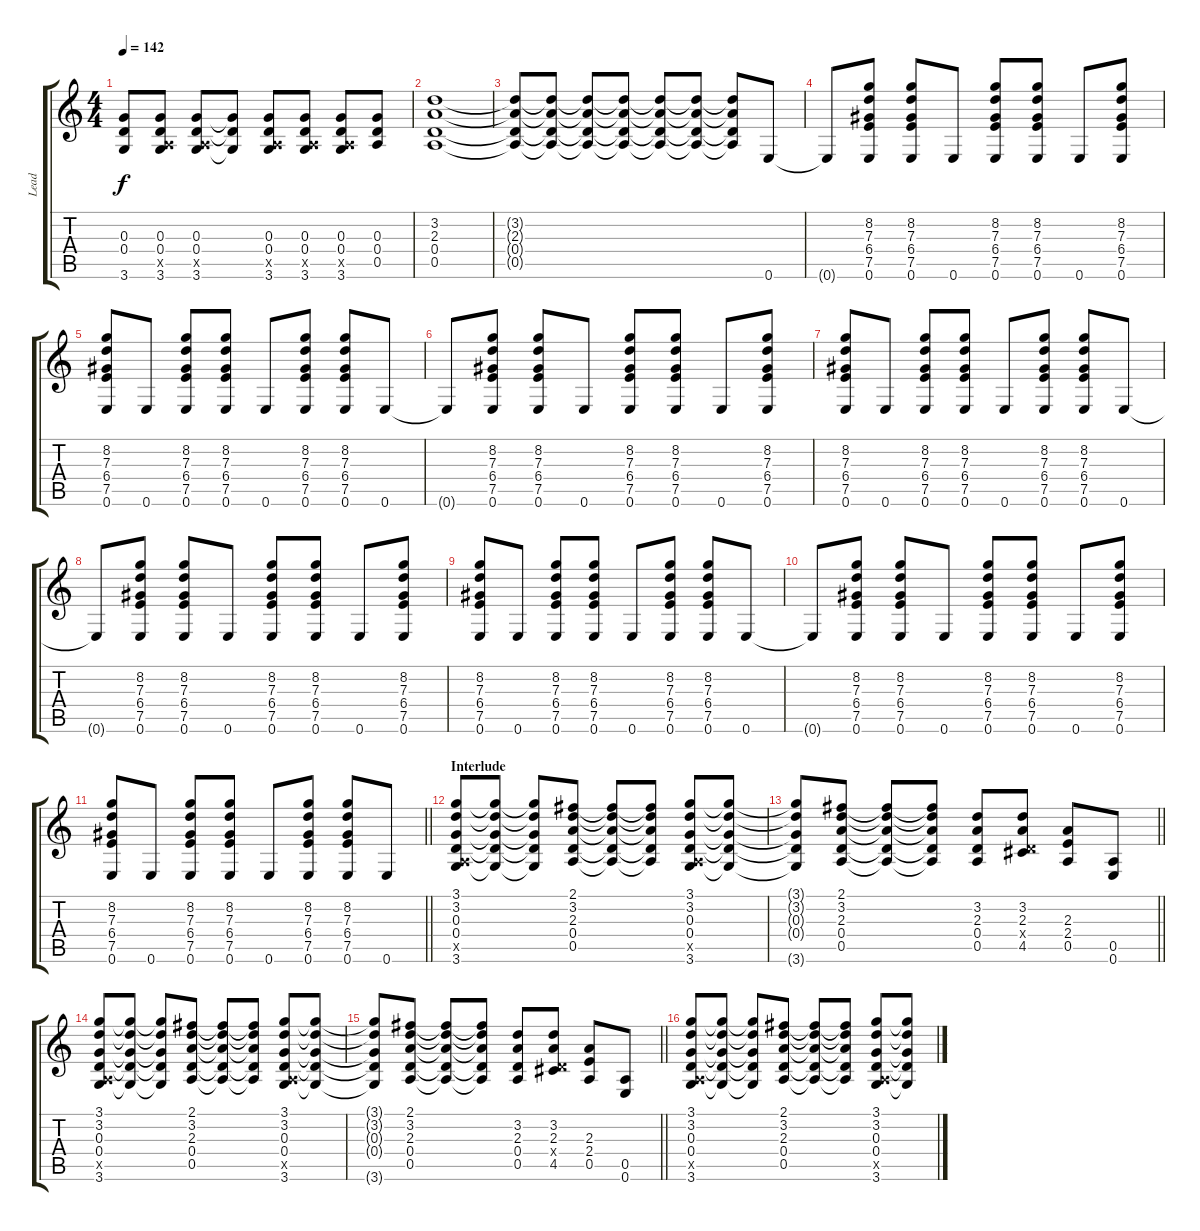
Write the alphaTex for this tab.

\track ("Lead" "Lead") {instrument distortionguitar}
\staff {score tabs}
\tuning (E4 B3 G3 D3 A2 E2) {hide}
\ts (4 4)
\tempo 142
\clef g2
\ks c
(0.3{t} 0.4{t} 3.6{t}).8{dy f} (0.3 0.4 0.5{x} 3.6).8 (0.3 0.4 0.5{x} 3.6).8 (0.3{t} 0.4{t} 3.6{t}).8 (0.3 0.4 0.5{x} 3.6).8 (0.3 0.4 0.5{x} 3.6).8 (0.3 0.4 0.5{x} 3.6).8 (0.3 0.4 0.5).8 |
(3.2 2.3 0.4 0.5).1 |
(3.2{t} 2.3{t} 0.4{t} 0.5{t}).8 (3.2{t} 2.3{t} 0.4{t} 0.5{t}).8 (3.2{t} 2.3{t} 0.4{t} 0.5{t}).8 (3.2{t} 2.3{t} 0.4{t} 0.5{t}).8 (3.2{t} 2.3{t} 0.4{t} 0.5{t}).8 (3.2{t} 2.3{t} 0.4{t} 0.5{t}).8 (3.2{t} 2.3{t} 0.4{t} 0.5{t}).8 0.6.8 |
0.6{t}.8 (8.2 7.3 6.4 7.5 0.6).8 (8.2 7.3 6.4 7.5 0.6).8 0.6.8 (8.2 7.3 6.4 7.5 0.6).8 (8.2 7.3 6.4 7.5 0.6).8 0.6.8 (8.2 7.3 6.4 7.5 0.6).8 |
(8.2 7.3 6.4 7.5 0.6).8 0.6.8 (8.2 7.3 6.4 7.5 0.6).8 (8.2 7.3 6.4 7.5 0.6).8 0.6.8 (8.2 7.3 6.4 7.5 0.6).8 (8.2 7.3 6.4 7.5 0.6).8 0.6.8 |
0.6{t}.8 (8.2 7.3 6.4 7.5 0.6).8 (8.2 7.3 6.4 7.5 0.6).8 0.6.8 (8.2 7.3 6.4 7.5 0.6).8 (8.2 7.3 6.4 7.5 0.6).8 0.6.8 (8.2 7.3 6.4 7.5 0.6).8 |
(8.2 7.3 6.4 7.5 0.6).8 0.6.8 (8.2 7.3 6.4 7.5 0.6).8 (8.2 7.3 6.4 7.5 0.6).8 0.6.8 (8.2 7.3 6.4 7.5 0.6).8 (8.2 7.3 6.4 7.5 0.6).8 0.6.8 |
0.6{t}.8 (8.2 7.3 6.4 7.5 0.6).8 (8.2 7.3 6.4 7.5 0.6).8 0.6.8 (8.2 7.3 6.4 7.5 0.6).8 (8.2 7.3 6.4 7.5 0.6).8 0.6.8 (8.2 7.3 6.4 7.5 0.6).8 |
(8.2 7.3 6.4 7.5 0.6).8 0.6.8 (8.2 7.3 6.4 7.5 0.6).8 (8.2 7.3 6.4 7.5 0.6).8 0.6.8 (8.2 7.3 6.4 7.5 0.6).8 (8.2 7.3 6.4 7.5 0.6).8 0.6.8 |
0.6{t}.8 (8.2 7.3 6.4 7.5 0.6).8 (8.2 7.3 6.4 7.5 0.6).8 0.6.8 (8.2 7.3 6.4 7.5 0.6).8 (8.2 7.3 6.4 7.5 0.6).8 0.6.8 (8.2 7.3 6.4 7.5 0.6).8 |
\barLineRight lightlight
(8.2 7.3 6.4 7.5 0.6).8 0.6.8 (8.2 7.3 6.4 7.5 0.6).8 (8.2 7.3 6.4 7.5 0.6).8 0.6.8 (8.2 7.3 6.4 7.5 0.6).8 (8.2 7.3 6.4 7.5 0.6).8 0.6.8 |
\section ("" "Interlude")
(3.1 3.2 0.3 0.4 0.5{x} 3.6).8 (3.1{t} 3.2{t} 0.3{t} 0.4{t} 3.6{t}).8 (3.1{t} 3.2{t} 0.3{t} 0.4{t} 3.6{t}).8 (2.1 3.2 2.3 0.4 0.5).8 (2.1{t} 3.2{t} 2.3{t} 0.4{t} 0.5{t}).8 (2.1{t} 3.2{t} 2.3{t} 0.4{t} 0.5{t}).8 (3.1 3.2 0.3 0.4 0.5{x} 3.6).8 (3.1{t} 3.2{t} 0.3{t} 0.4{t} 3.6{t}).8 |
\barLineRight lightlight
(3.1{t} 3.2{t} 0.3{t} 0.4{t} 3.6{t}).8 (2.1 3.2 2.3 0.4 0.5).8 (2.1{t} 3.2{t} 2.3{t} 0.4{t} 0.5{t}).8 (2.1{t} 3.2{t} 2.3{t} 0.4{t} 0.5{t}).8 (3.2 2.3 0.4 0.5).8 (3.2 2.3 0.4{x} 4.5).8 (2.3 2.4 0.5).8 (0.5 0.6).8 |
(3.1 3.2 0.3 0.4 0.5{x} 3.6).8 (3.1{t} 3.2{t} 0.3{t} 0.4{t} 3.6{t}).8 (3.1{t} 3.2{t} 0.3{t} 0.4{t} 3.6{t}).8 (2.1 3.2 2.3 0.4 0.5).8 (2.1{t} 3.2{t} 2.3{t} 0.4{t} 0.5{t}).8 (2.1{t} 3.2{t} 2.3{t} 0.4{t} 0.5{t}).8 (3.1 3.2 0.3 0.4 0.5{x} 3.6).8 (3.1{t} 3.2{t} 0.3{t} 0.4{t} 3.6{t}).8 |
\barLineRight lightlight
(3.1{t} 3.2{t} 0.3{t} 0.4{t} 3.6{t}).8 (2.1 3.2 2.3 0.4 0.5).8 (2.1{t} 3.2{t} 2.3{t} 0.4{t} 0.5{t}).8 (2.1{t} 3.2{t} 2.3{t} 0.4{t} 0.5{t}).8 (3.2 2.3 0.4 0.5).8 (3.2 2.3 0.4{x} 4.5).8 (2.3 2.4 0.5).8 (0.5 0.6).8 |
(3.1 3.2 0.3 0.4 0.5{x} 3.6).8 (3.1{t} 3.2{t} 0.3{t} 0.4{t} 3.6{t}).8 (3.1{t} 3.2{t} 0.3{t} 0.4{t} 3.6{t}).8 (2.1 3.2 2.3 0.4 0.5).8 (2.1{t} 3.2{t} 2.3{t} 0.4{t} 0.5{t}).8 (2.1{t} 3.2{t} 2.3{t} 0.4{t} 0.5{t}).8 (3.1 3.2 0.3 0.4 0.5{x} 3.6).8 (3.1{t} 3.2{t} 0.3{t} 0.4{t} 3.6{t}).8
